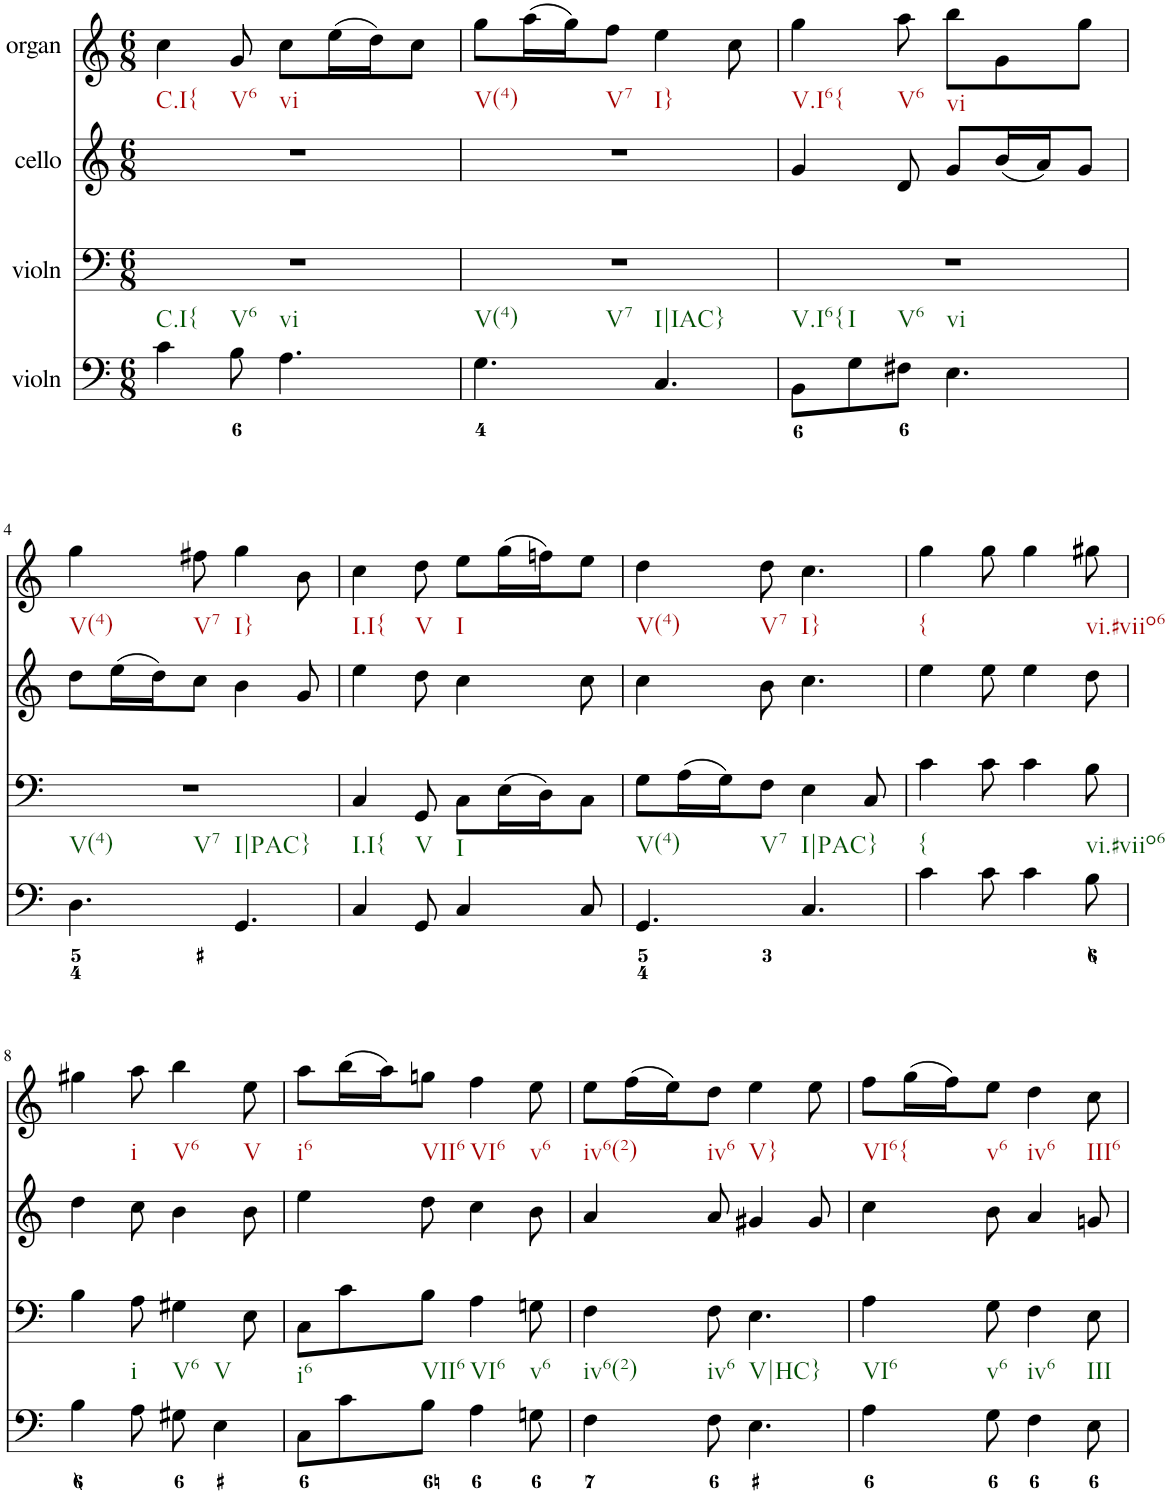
**kern	**kern	**kern	**kern	**harte
*part4	*part3	*part2	*part1	*part1
*staff4	*staff3	*staff2	*staff1	*
*I"violn	*I"violn	*I"cello	*I"organ	*
*clefF4	*clefF4	*clefG2	*clefG2	*
*k[]	*k[]	*k[]	*k[]	*
*M6/8	*M6/8	*M6/8	*M6/8	*
=1	=1	=1	=1	=1
!	!LO:TX:b:t=C.I{	!	!	!
!	!LO:TX:b:t=V6	!	!	!
!	!LO:TX:b:t=vi	!	!	!
4c\	2.r	2.r	4cc\	.
8B\	.	.	8g/	.
4.A\	.	.	8cc\L	.
.	.	.	(16ee\L	.
.	.	.	16dd\J)	.
.	.	.	8cc\J	.
=2	=2	=2	=2	=2
!	!LO:TX:b:t=V(4)	!	!	!
!	!LO:TX:b:t=V7	!	!	!
!	!LO:TX:b:t=I|IAC}	!	!	!
4.G\	2.r	2.r	8gg\L	.
.	.	.	(16aa\L	.
.	.	.	16gg\J)	.
.	.	.	8ff\J	.
4.C/	.	.	4ee\	.
.	.	.	8cc\	.
=3	=3	=3	=3	=3
!	!LO:TX:b:t=V.I6{	!	!	!
!	!LO:TX:b:t=I	!	!	!
!	!LO:TX:b:t=V6	!	!	!
!	!LO:TX:b:t=vi	!	!	!
8BB\L	2.r	4g/	4gg\	.
8G\	.	.	.	.
8F#X\J	.	8d/	8aa\	.
4.E\	.	8g/L	8bb\L	.
.	.	(16b/L	8g\	.
.	.	16a/J)	.	.
.	.	8g/J	8gg\J	.
!!LO:LB:g=z
=4	=4	=4	=4	=4
!	!LO:TX:b:t=V(4)	!	!	!
!	!LO:TX:b:t=V7	!	!	!
!	!LO:TX:b:t=I|PAC}	!	!	!
4.D\	2.r	8dd\L	4gg\	.
.	.	(16ee\L	.	.
.	.	16dd\J)	.	.
.	.	8cc\J	8ff#X\	.
4.GG/	.	4b\	4gg\	.
.	.	8g/	8b\	.
=5	=5	=5	=5	=5
!	!LO:TX:b:t=I.I{	!	!	!
4C/	4C/	4ee\	4cc\	.
!	!LO:TX:b:t=V	!	!	!
8GG/	8GG/	8dd\	8dd\	.
!	!LO:TX:b:t=I	!	!	!
4C/	8C\L	4cc\	8ee\L	.
.	(16E\L	.	(16gg\L	.
.	16D\J)	.	16ffn\J)	.
8C/	8C\J	8cc\	8ee\J	.
=6	=6	=6	=6	=6
!	!LO:TX:b:t=V(4)	!	!	!
4.GG/	8G\L	4cc\	4dd\	.
.	(16A\L	.	.	.
.	16G\J)	.	.	.
!	!LO:TX:b:t=V7	!	!	!
.	8F\J	8b\	8dd\	.
!	!LO:TX:b:t=I|PAC}	!	!	!
4.C/	4E\	4.cc\	4.cc\	.
.	8C/	.	.	.
=7	=7	=7	=7	=7
!	!LO:TX:b:t={	!	!	!LO:H:kt={
4c\	4c\	4ee\	4gg\	N
8c\	8c\	8ee\	8gg\	.
4c\	4c\	4ee\	4gg\	.
!	!LO:TX:b:t=vi.#viio6	!	!	!
8B\	8B\	8dd\	8gg#X\	.
!!LO:LB:g=z
=8	=8	=8	=8	=8
4B\	4B\	4dd\	4gg#X\	.
!	!LO:TX:b:t=i	!	!	!
8A\	8A\	8cc\	8aa\	.
!	!LO:TX:b:t=V6	!	!	!
!	!LO:TX:b:t=V	!	!	!
8G#X\	4G#X\	4b\	4bb\	.
4E\	.	.	.	.
.	8E\	8b\	8ee\	.
=9	=9	=9	=9	=9
!	!LO:TX:b:t=i6	!	!	!
8C\L	8C\L	4ee\	8aa\L	.
8c\	8c\	.	(16bb\L	.
.	.	.	16aa\J)	.
!	!LO:TX:b:t=VII6	!	!	!
8B\J	8B\J	8dd\	8ggn\J	.
!	!LO:TX:b:t=VI6	!	!	!
4A\	4A\	4cc\	4ff\	.
!	!LO:TX:b:t=v6	!	!	!
8Gn\	8Gn\	8b\	8ee\	.
=10	=10	=10	=10	=10
!	!LO:TX:b:t=iv6(2)	!	!	!
4F\	4F\	4a/	8ee\L	.
.	.	.	(16ff\L	.
.	.	.	16ee\J)	.
!	!LO:TX:b:t=iv6	!	!	!
8F\	8F\	8a/	8dd\J	.
!	!LO:TX:b:t=V|HC}	!	!	!
4.E\	4.E\	4g#X/	4ee\	.
.	.	8g#/	8ee\	.
=11	=11	=11	=11	=11
!	!LO:TX:b:t=VI6	!	!	!
4A\	4A\	4cc\	8ff\L	.
.	.	.	(16gg\L	.
.	.	.	16ff\J)	.
!	!LO:TX:b:t=v6	!	!	!
8G\	8G\	8b\	8ee\J	.
!	!LO:TX:b:t=iv6	!	!	!
4F\	4F\	4a/	4dd\	.
!	!LO:TX:b:t=III	!	!	!
8E\	8E\	8gn/	8cc\	.
=	=	=	=	=
*-	*-	*-	*-	*-
